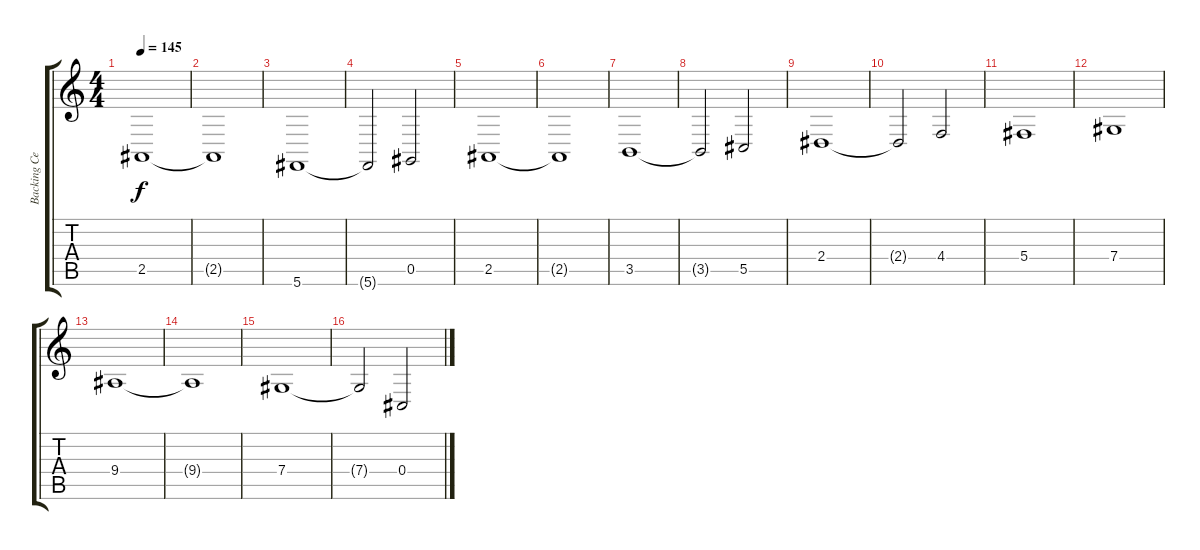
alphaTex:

\track ("Backing Cello" "Backing Ce") {instrument cello}
\staff {score tabs}
\tuning (Eb4 Bb3 Gb3 Db3 Ab2 Db2) {hide}
\ts (4 4)
\tempo 145
\clef g2
\ks c
2.5.1{dy f} |
2.5{t}.1 |
5.6.1 |
5.6{t}.2 0.5.2 |
2.5.1 |
2.5{t}.1 |
3.5.1 |
3.5{t}.2 5.5.2 |
2.4.1 |
2.4{t}.2 4.4.2 |
5.4.1 |
7.4.1 |
9.4.1 |
9.4{t}.1 |
7.4.1 |
7.4{t}.2 0.4.2
